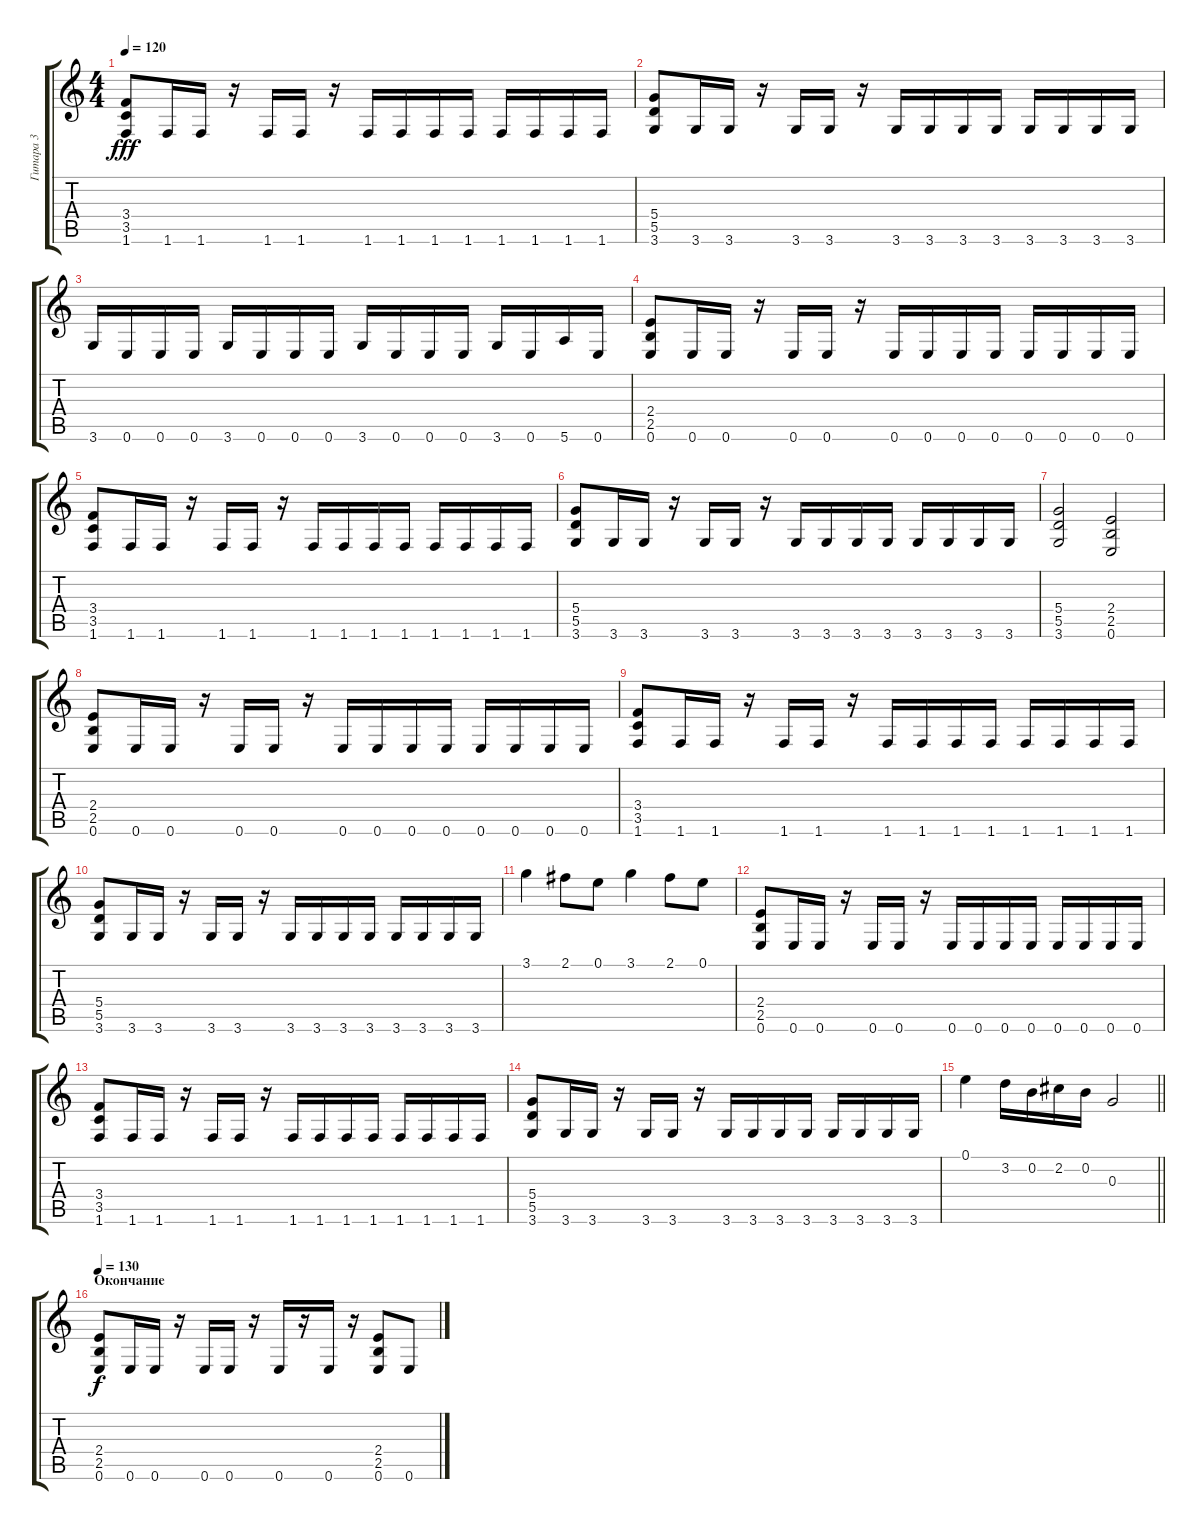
\track ("Гитара 3" "Гитара 3") {instrument distortionguitar}
\staff {score tabs}
\tuning (E4 B3 G3 D3 A2 E2) {hide}
\ts (4 4)
\tempo 120
\clef g2
\ks c
(3.4 3.5 1.6).8{dy fff} 1.6.16 1.6.16 r.16 1.6.16 1.6.16 r.16 1.6.16 1.6.16 1.6.16 1.6.16 1.6.16 1.6.16 1.6.16 1.6.16 |
(5.4 5.5 3.6).8 3.6.16 3.6.16 r.16 3.6.16 3.6.16 r.16 3.6.16 3.6.16 3.6.16 3.6.16 3.6.16 3.6.16 3.6.16 3.6.16 |
3.6.16 0.6.16 0.6.16 0.6.16 3.6.16 0.6.16 0.6.16 0.6.16 3.6.16 0.6.16 0.6.16 0.6.16 3.6.16 0.6.16 5.6.16 0.6.16 |
(2.4 2.5 0.6).8 0.6.16 0.6.16 r.16 0.6.16 0.6.16 r.16 0.6.16 0.6.16 0.6.16 0.6.16 0.6.16 0.6.16 0.6.16 0.6.16 |
(3.4 3.5 1.6).8 1.6.16 1.6.16 r.16 1.6.16 1.6.16 r.16 1.6.16 1.6.16 1.6.16 1.6.16 1.6.16 1.6.16 1.6.16 1.6.16 |
(5.4 5.5 3.6).8 3.6.16 3.6.16 r.16 3.6.16 3.6.16 r.16 3.6.16 3.6.16 3.6.16 3.6.16 3.6.16 3.6.16 3.6.16 3.6.16 |
(5.4 5.5 3.6).2 (2.4 2.5 0.6).2 |
(2.4 2.5 0.6).8 0.6.16 0.6.16 r.16 0.6.16 0.6.16 r.16 0.6.16 0.6.16 0.6.16 0.6.16 0.6.16 0.6.16 0.6.16 0.6.16 |
(3.4 3.5 1.6).8 1.6.16 1.6.16 r.16 1.6.16 1.6.16 r.16 1.6.16 1.6.16 1.6.16 1.6.16 1.6.16 1.6.16 1.6.16 1.6.16 |
(5.4 5.5 3.6).8 3.6.16 3.6.16 r.16 3.6.16 3.6.16 r.16 3.6.16 3.6.16 3.6.16 3.6.16 3.6.16 3.6.16 3.6.16 3.6.16 |
3.1.4 2.1.8 0.1.8 3.1.4 2.1.8 0.1.8 |
(2.4 2.5 0.6).8 0.6.16 0.6.16 r.16 0.6.16 0.6.16 r.16 0.6.16 0.6.16 0.6.16 0.6.16 0.6.16 0.6.16 0.6.16 0.6.16 |
(3.4 3.5 1.6).8 1.6.16 1.6.16 r.16 1.6.16 1.6.16 r.16 1.6.16 1.6.16 1.6.16 1.6.16 1.6.16 1.6.16 1.6.16 1.6.16 |
(5.4 5.5 3.6).8 3.6.16 3.6.16 r.16 3.6.16 3.6.16 r.16 3.6.16 3.6.16 3.6.16 3.6.16 3.6.16 3.6.16 3.6.16 3.6.16 |
\barLineRight lightlight
0.1.4 3.2.16 0.2.16 2.2.16 0.2.16 0.3.2 |
\section ("" "Окончание")
\tempo 130
(2.4 2.5 0.6).8{dy f} 0.6.16 0.6.16 r.16 0.6.16 0.6.16 r.16 0.6.16 r.16 0.6.16 r.16 (2.4 2.5 0.6).8 0.6.8
